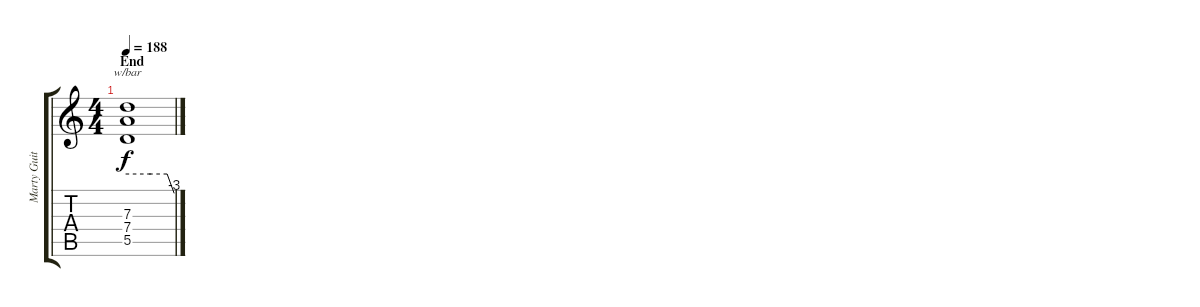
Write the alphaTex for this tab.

\track ("Marty Guitar" "Marty Guit") {instrument overdrivenguitar}
\staff {score tabs}
\tuning (E4 B3 G3 D3 A2 E2) {hide}
\ts (4 4)
\section ("" "End")
\tempo 188
\clef g2
\ks c
(7.3 7.4 5.5).1{tbe (custom default 0 0 30 0 51 0 60 -12) dy f}
